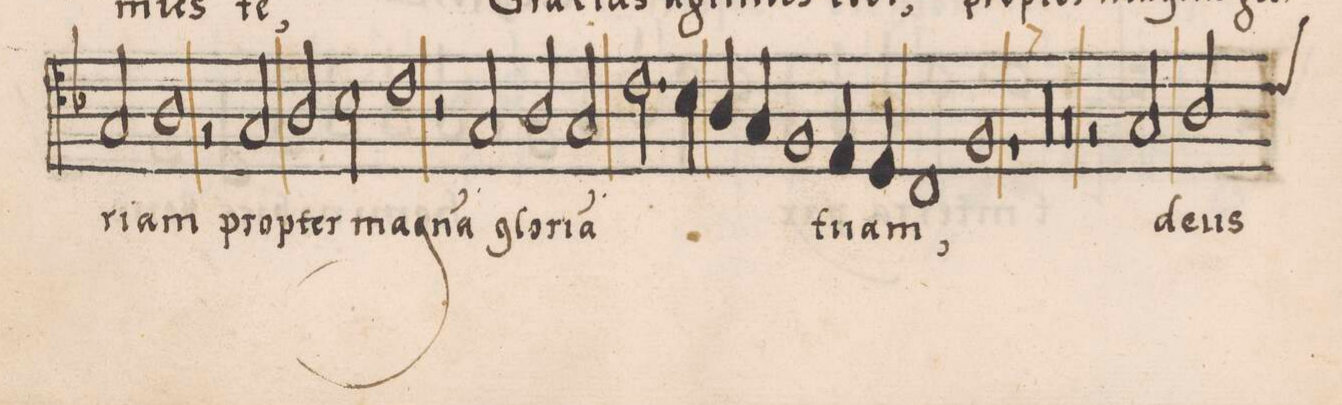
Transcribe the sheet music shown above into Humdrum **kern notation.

**kern	**text
*I"TENOR	*
*clefC4	*
*k[b-]	*
*met(C|)	*
*M2/1	*
2G/	-ri-
1A\	-am
=29-	=29-
2r	.
2G/	prop-
2A/	-ter-
2B-\	-ma-
=30-	=30-
1c\	-gna(m)
2r	.
2G/	glo-
=31-	=31-
2A/	-ri-
2G/	-a(m)
2.c\	.
4B-\	.
=32-	=32-
4A/	.
4G/	.
1F/	.
4E/	tu-
4D/	-am,
=33-	=33-
1C/	.
1F/	.
=34-	=34-
0r	.
=35-	=35-
0r	.
=36-	=36-
0r	.
=37-	=37-
1r	.
2r	.
2G/	de-
=38-	=38-
*custos:c	*
2A/	-us
*-	*-
